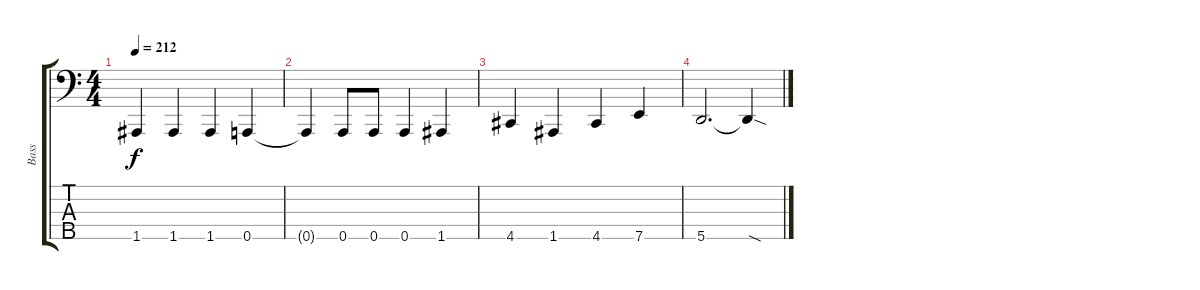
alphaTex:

\track ("Bass" "Bass") {instrument electricbassfinger}
\staff {score tabs}
\tuning (G2 D2 A1 E1 A0) {hide}
\ts (4 4)
\tempo 212
\clef f4
\ks c
1.5.4{dy f} 1.5.4 1.5.4 0.5.4 |
0.5{t}.4 0.5.8 0.5.8 0.5.4 1.5.4 |
4.5.4 1.5.4 4.5.4 7.5.4 |
5.5.2{d} 5.5{sod t}.4
